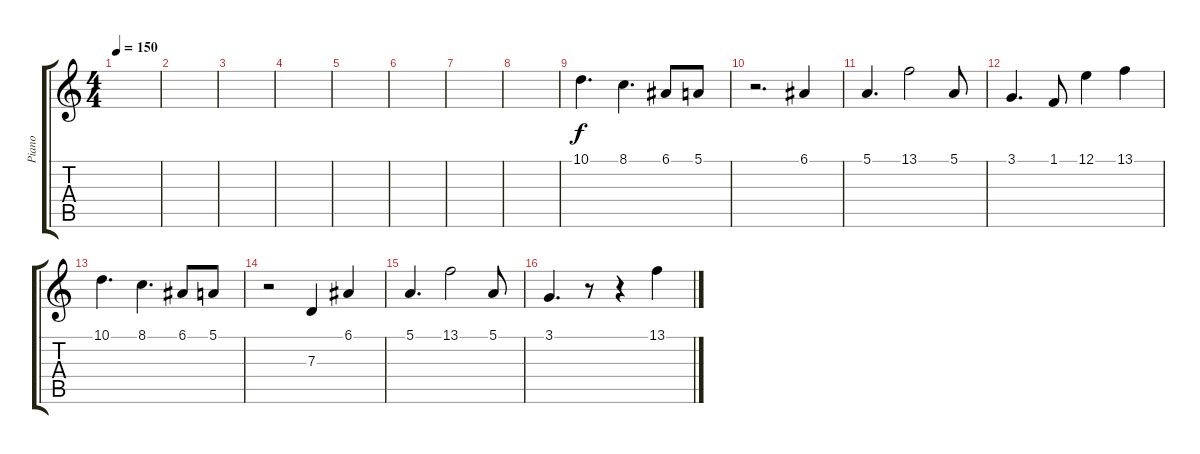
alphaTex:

\track ("Piano" "Piano") {instrument brightacousticpiano}
\staff {score tabs}
\tuning (E4 B3 G3 D3 A2 D2) {hide}
\ts (4 4)
\tempo 150
\clef g2
\ks c
|
|
|
|
|
|
|
|
10.1.4{d dy f} 8.1.4{d} 6.1.8 5.1.8 |
r.2{d} 6.1.4 |
5.1.4{d} 13.1.2 5.1.8 |
3.1.4{d} 1.1.8 12.1.4 13.1.4 |
10.1.4{d} 8.1.4{d} 6.1.8 5.1.8 |
r.2 7.3.4 6.1.4 |
5.1.4{d} 13.1.2 5.1.8 |
3.1.4{d} r.8 r.4 13.1.4
